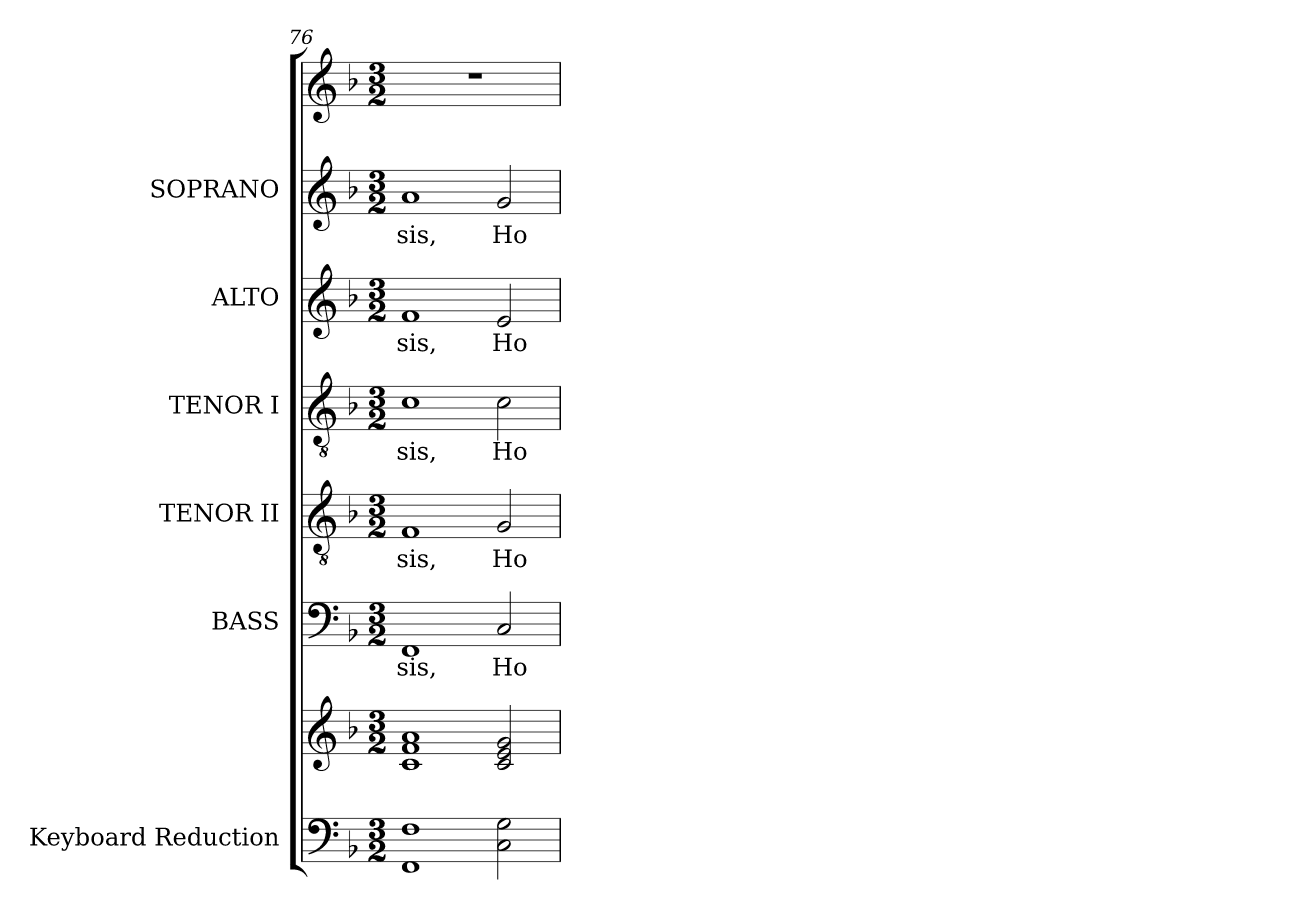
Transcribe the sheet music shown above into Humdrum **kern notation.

**kern	**kern	**kern	**text	**kern	**text	**kern	**text	**kern	**text	**kern	**text	**kern
*part7	*part7	*part6	*part6	*part5	*part5	*part4	*part4	*part3	*part3	*part2	*part2	*part1
*staff8	*staff7	*staff6	*staff6	*staff5	*staff5	*staff4	*staff4	*staff3	*staff3	*staff2	*staff2	*staff1
*I"Keyboard Reduction	*	*I"BASS	*	*I"TENOR II	*	*I"TENOR I	*	*I"ALTO	*	*I"SOPRANO	*	*
*I'Reduc.	*	*I'B.	*	*I'T. II	*	*I'T. I	*	*I'A.	*	*I'S.	*	*
!!LO:PB:g=z
*clefF4	*clefG2	*clefF4	*	*clefGv2	*	*clefGv2	*	*clefG2	*	*clefG2	*	*clefG2
*	*	*	*	*ITrd7c12	*	*ITrd7c12	*	*	*	*	*	*
*k[b-]	*k[b-]	*k[b-]	*	*k[b-]	*	*k[b-]	*	*k[b-]	*	*k[b-]	*	*k[b-]
*F:	*F:	*F:	*	*F:	*	*F:	*	*F:	*	*F:	*	*F:
*M3/2	*M3/2	*M3/2	*	*M3/2	*	*M3/2	*	*M3/2	*	*M3/2	*	*M3/2
=76	=76	=76	=76	=76	=76	=76	=76	=76	=76	=76	=76	=76
!	!	!	!LO:LY:b:color=#000000	!	!	!	!	!	!	!	!	!
!	!	!	!	!	!LO:LY:b:color=#000000	!	!	!	!	!	!	!
!	!	!	!	!	!	!	!LO:LY:b:color=#000000	!	!	!	!	!
!	!	!	!	!	!	!	!	!	!LO:LY:b:color=#000000	!	!	!
!	!	!	!	!	!	!	!	!	!	!	!LO:LY:b:color=#000000	!LO:N:vis=1
1FFi 1Fi	1ci 1fi 1ai	1FFi	-sis,	1FFi	-sis,	1Ci	-sis,	1fi	-sis,	1ai	-sis,	1.r
!	!	!	!LO:LY:b:color=#000000	!	!	!	!	!	!	!	!	!
!	!	!	!	!	!LO:LY:b:color=#000000	!	!	!	!	!	!	!
!	!	!	!	!	!	!	!LO:LY:b:color=#000000	!	!	!	!	!
!	!	!	!	!	!	!	!	!	!LO:LY:b:color=#000000	!	!	!
!	!	!	!	!	!	!	!	!	!	!	!LO:LY:b:color=#000000	!
2Ci\ 2Gi	2ci/ 2ei 2gi	2Ci/	Ho-	2GGi/	Ho-	2Ci\	Ho-	2ei/	Ho-	2gi/	Ho-	.
=	=	=	=	=	=	=	=	=	=	=	=	=
*-	*-	*-	*-	*-	*-	*-	*-	*-	*-	*-	*-	*-
